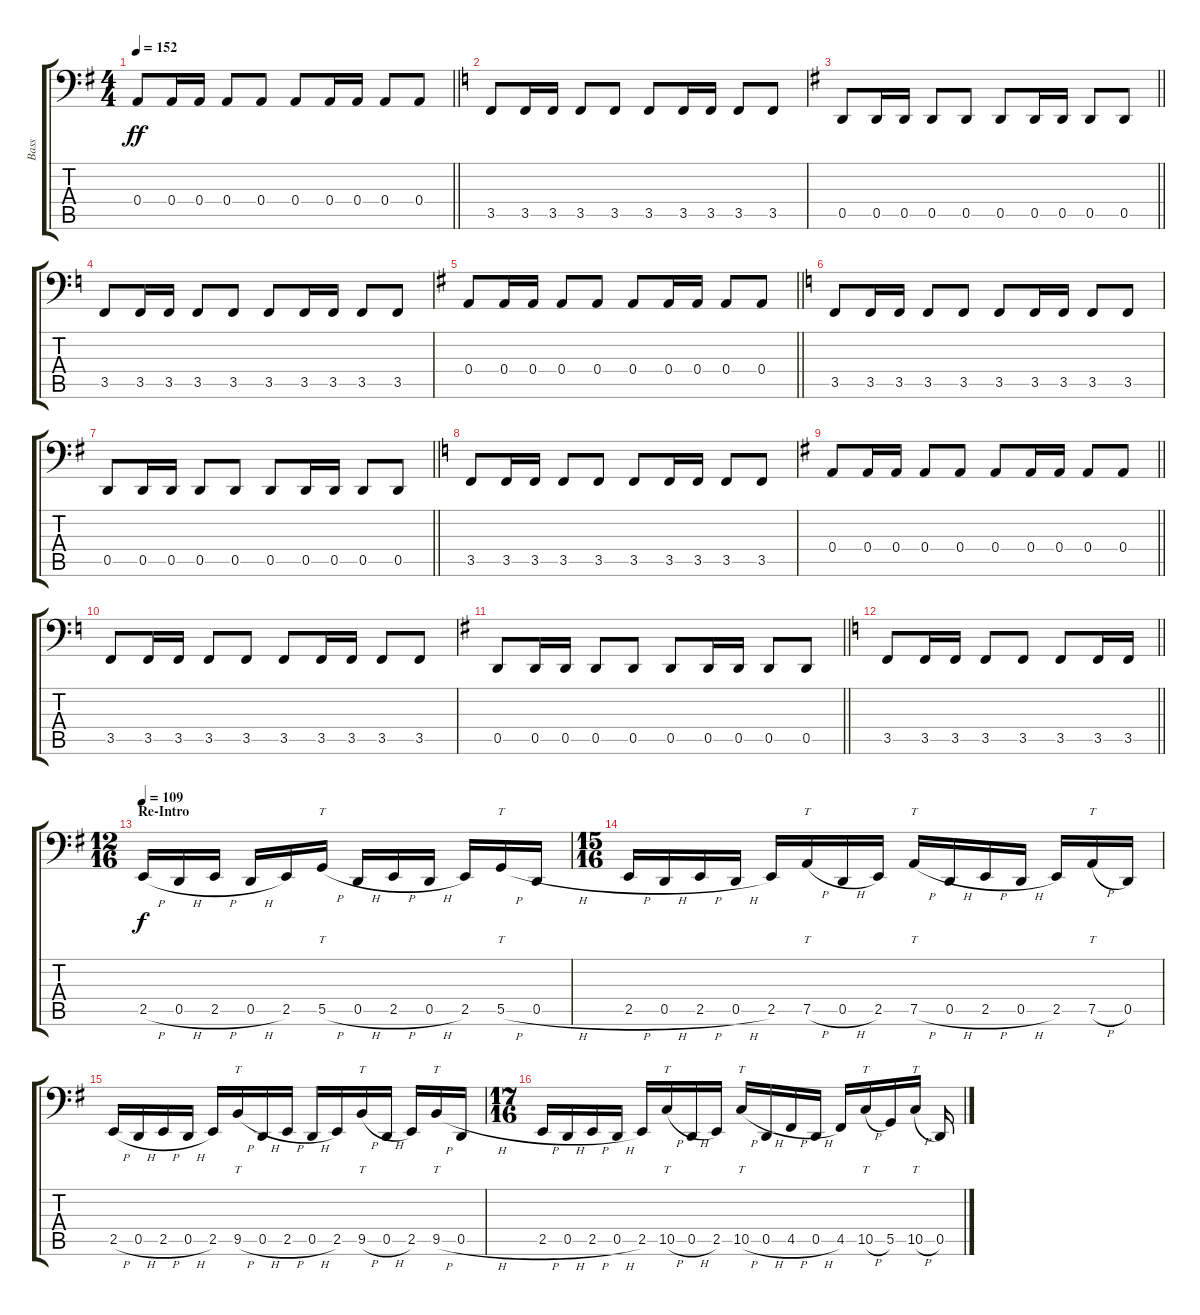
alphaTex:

\track ("Bass" "Bass") {instrument electricbassfinger}
\staff {score tabs}
\tuning (B2 G2 D2 A1 D1 B0) {hide}
\ts (4 4)
\tempo 152
\clef f4
\barLineRight lightlight
\ks g
0.4.8{dy ff} 0.4.16 0.4.16 0.4.8 0.4.8 0.4.8 0.4.16 0.4.16 0.4.8 0.4.8 |
\ks c
3.5.8 3.5.16 3.5.16 3.5.8 3.5.8 3.5.8 3.5.16 3.5.16 3.5.8 3.5.8 |
\barLineRight lightlight
\ks g
0.5.8 0.5.16 0.5.16 0.5.8 0.5.8 0.5.8 0.5.16 0.5.16 0.5.8 0.5.8 |
\ks c
3.5.8 3.5.16 3.5.16 3.5.8 3.5.8 3.5.8 3.5.16 3.5.16 3.5.8 3.5.8 |
\barLineRight lightlight
\ks g
0.4.8 0.4.16 0.4.16 0.4.8 0.4.8 0.4.8 0.4.16 0.4.16 0.4.8 0.4.8 |
\ks c
3.5.8 3.5.16 3.5.16 3.5.8 3.5.8 3.5.8 3.5.16 3.5.16 3.5.8 3.5.8 |
\barLineRight lightlight
\ks g
0.5.8 0.5.16 0.5.16 0.5.8 0.5.8 0.5.8 0.5.16 0.5.16 0.5.8 0.5.8 |
\ks c
3.5.8 3.5.16 3.5.16 3.5.8 3.5.8 3.5.8 3.5.16 3.5.16 3.5.8 3.5.8 |
\barLineRight lightlight
\ks g
0.4.8 0.4.16 0.4.16 0.4.8 0.4.8 0.4.8 0.4.16 0.4.16 0.4.8 0.4.8 |
\ks c
3.5.8 3.5.16 3.5.16 3.5.8 3.5.8 3.5.8 3.5.16 3.5.16 3.5.8 3.5.8 |
\barLineRight lightlight
\ks g
0.5.8 0.5.16 0.5.16 0.5.8 0.5.8 0.5.8 0.5.16 0.5.16 0.5.8 0.5.8 |
\barLineRight lightlight
\ks c
3.5.8 3.5.16 3.5.16 3.5.8 3.5.8 3.5.8 3.5.16 3.5.16 |
\ts (12 16)
\section ("" "Re-Intro")
\tempo 109
\ks g
2.5{h}.16{dy f} 0.5{h}.16 2.5{h}.16 0.5{h}.16 2.5.16 5.5{h}.16{tt} 0.5{h}.16 2.5{h}.16 0.5{h}.16 2.5.16 5.5{h}.16{tt} 0.5{h}.16 |
\ts (15 16)
2.5{h}.16 0.5{h}.16 2.5{h}.16 0.5{h}.16 2.5.16 7.5{h}.16{tt} 0.5{h}.16 2.5.16 7.5{h}.16{tt} 0.5{h}.16 2.5{h}.16 0.5{h}.16 2.5.16 7.5{h}.16{tt} 0.5.16 |
2.5{h}.16 0.5{h}.16 2.5{h}.16 0.5{h}.16 2.5.16 9.5{h}.16{tt} 0.5{h}.16 2.5{h}.16 0.5{h}.16 2.5.16 9.5{h}.16{tt} 0.5{h}.16 2.5.16 9.5{h}.16{tt} 0.5{h}.16 |
\ts (17 16)
2.5{h}.16 0.5{h}.16 2.5{h}.16 0.5{h}.16 2.5.16 10.5{h}.16{tt} 0.5{h}.16 2.5.16 10.5{h}.16{tt} 0.5{h}.16 4.5{h}.16 0.5{h}.16 4.5.16 10.5{h}.16{tt} 5.5.16 10.5{h}.16{tt} 0.5.16
